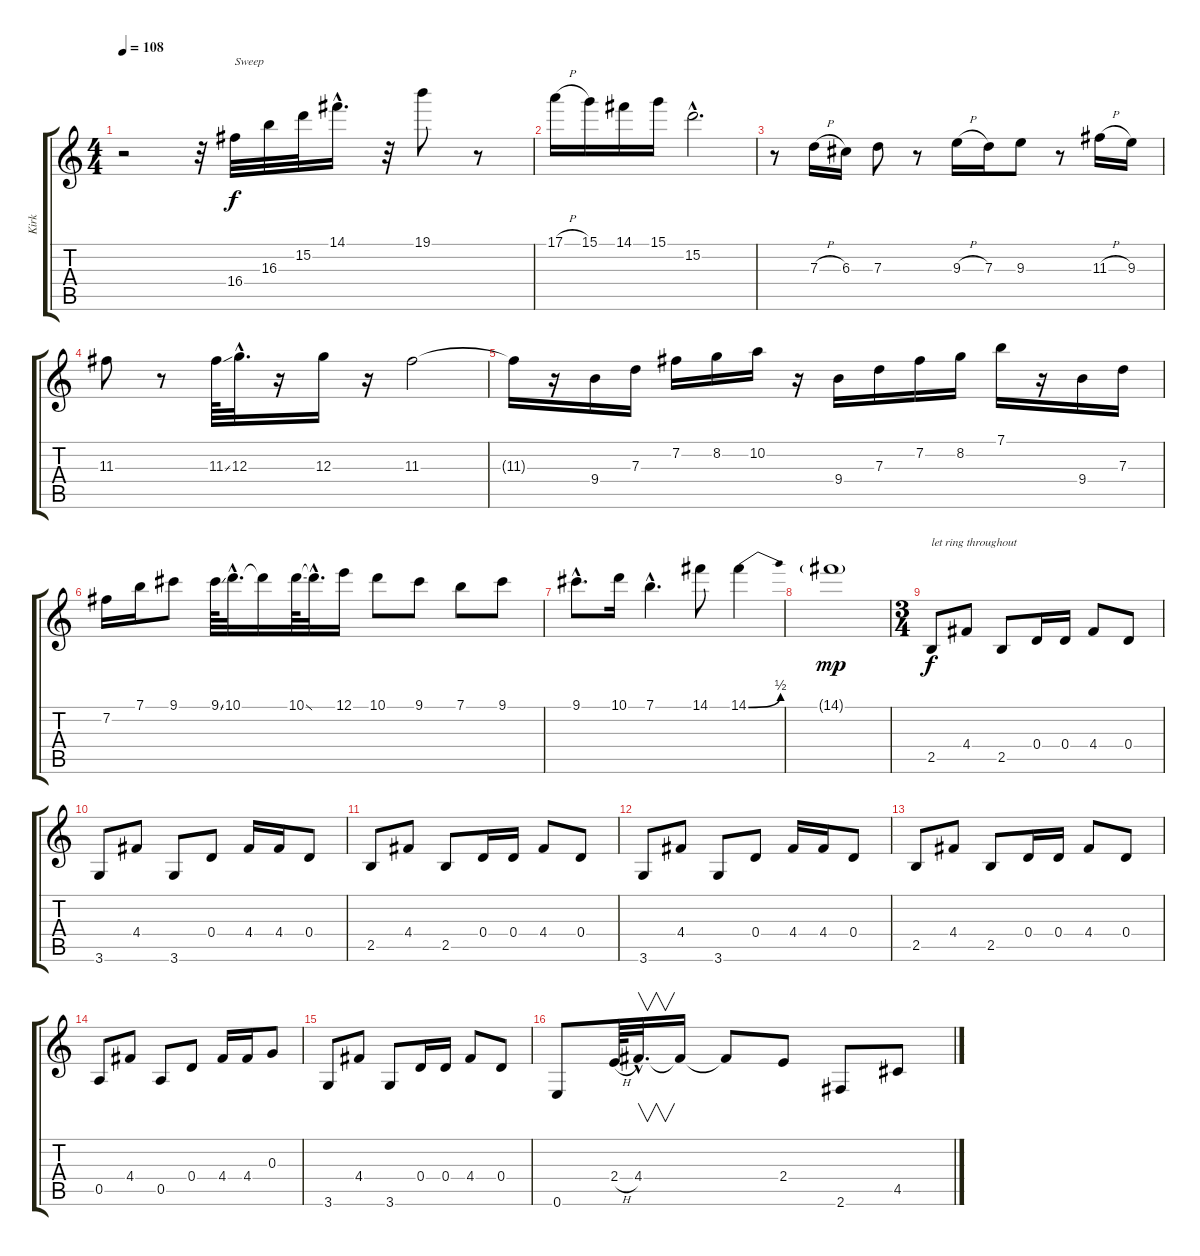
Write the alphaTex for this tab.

\track ("Kirk" "Kirk") {instrument electricguitarclean}
\staff {score tabs}
\tuning (E4 B3 G3 D3 A2 E2) {hide}
\ts (4 4)
\tempo 108
\clef g2
\ks c
r.2{dy f} r.32 16.4.32{txt "Sweep"} 16.3.32 15.2.32 14.1{hac}.16{d} r.32 19.1.8 r.8 |
17.1{h}.16 15.1.16 14.1.16 15.1.16 15.2{hac}.2{d} |
r.8 7.3{h}.16 6.3.16 7.3.8 r.8 9.3{h}.16 7.3.16 9.3.8 r.8 11.3{h}.16 9.3.16 |
11.3.8 r.8 11.3{ss}.64 12.3{hac}.32{d} r.16 12.3.16 r.16 11.3.2 |
11.3{t}.16 r.16 9.4.16 7.3.16 7.2.16 8.2.16 10.2.16 r.16 9.4.16 7.3.16 7.2.16 8.2.16 7.1.16 r.16 9.4.16 7.3.16 |
7.2.16 7.1.16 9.1.8 9.1{ss}.64 10.1{hac}.32{d} 10.1{t}.16 10.1{ss}.64 10.1{hac t}.32{d} 12.1.16 10.1.8 9.1.8 7.1.8 9.1.8 |
9.1{hac}.8{d} 10.1.16 7.1{hac}.4{d} 14.1.8 14.1{be (bend 0 0 60 2)}.4 |
14.1{g}.1{dy mp} |
\ts (3 4)
2.5.8{txt "let ring throughout" dy f} 4.4.8 2.5.8 0.4.16 0.4.16 4.4.8 0.4.8 |
3.6.8 4.4.8 3.6.8 0.4.8 4.4.16 4.4.16 0.4.8 |
2.5.8 4.4.8 2.5.8 0.4.16 0.4.16 4.4.8 0.4.8 |
3.6.8 4.4.8 3.6.8 0.4.8 4.4.16 4.4.16 0.4.8 |
2.5.8 4.4.8 2.5.8 0.4.16 0.4.16 4.4.8 0.4.8 |
0.5.8 4.4.8 0.5.8 0.4.8 4.4.16 4.4.16 0.3.8 |
3.6.8 4.4.8 3.6.8 0.4.16 0.4.16 4.4.8 0.4.8 |
0.6.8 2.4{h}.64 4.4{hac}.32{v d} 4.4{t}.16 4.4{t}.8 2.4.8 2.6.8 4.5.8
